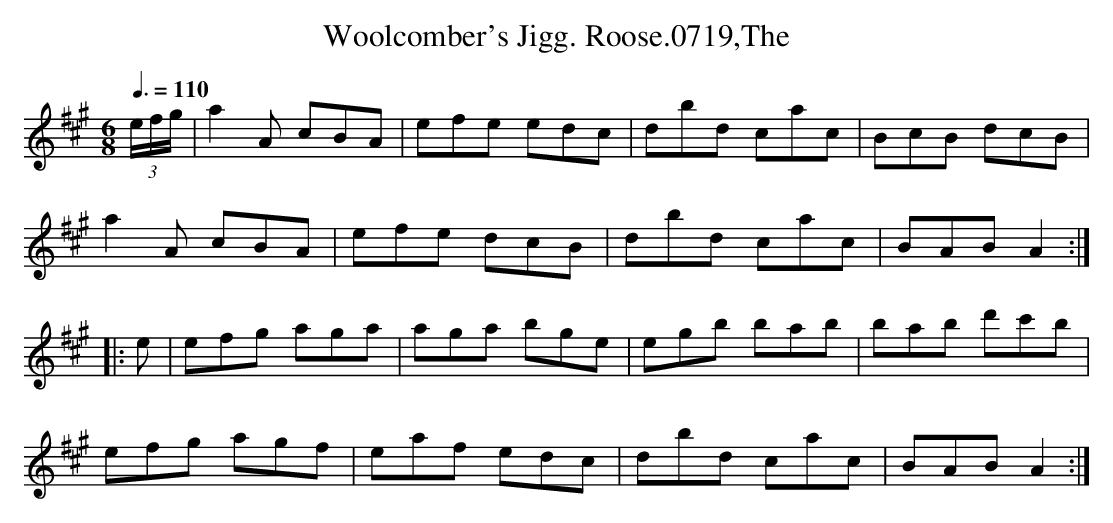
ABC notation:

X:1
T:Woolcomber's Jigg. Roose.0719,The
M:6/8
L:1/8
Q:3/8=110
K:A
(3 e/f/g/ | a2A cBA | efe edc | dbd cac | BcB dcB |
a2A cBA | efe dcB | dbd cac | BAB A2 :|
|: e | efg aga | aga bge | egb bab | bab d'c'b |
efg agf | eaf edc | dbd cac | BAB A2 :|
